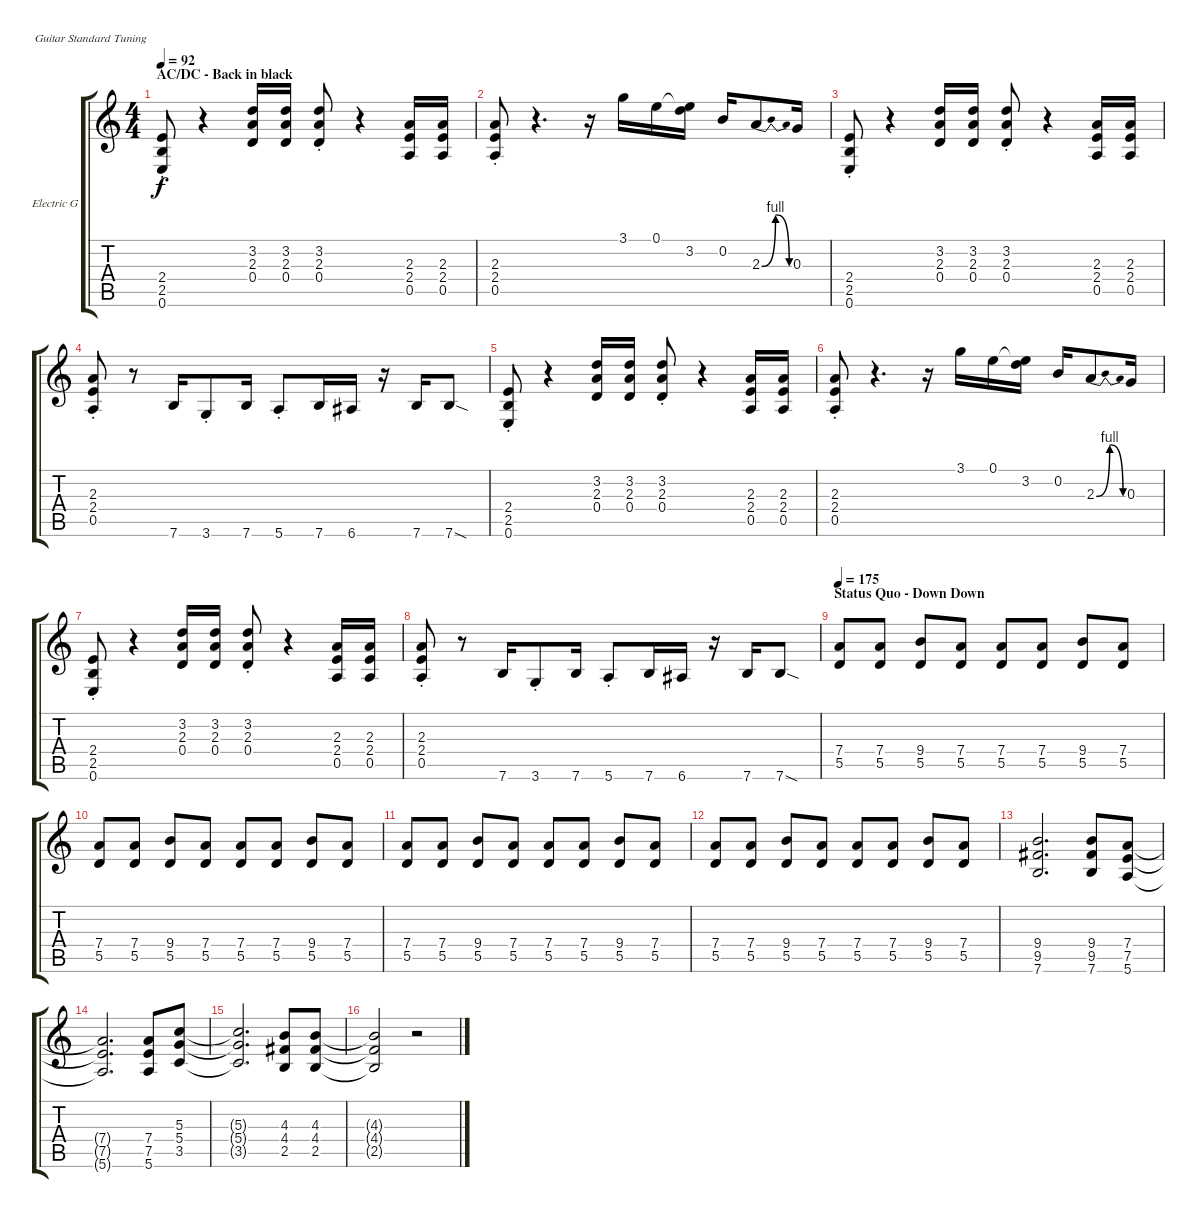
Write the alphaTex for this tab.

\defaultSystemsLayout 4
\bracketExtendMode groupsimilarinstruments
\firstSystemTrackNameOrientation horizontal
\otherSystemsTrackNameOrientation horizontal
\track ("Electric Guitar" "Electric G") {instrument electricguitarclean}
\staff {score tabs}
\tuning (E4 B3 G3 D3 A2 E2)
\ts (4 4)
\section ("" "AC/DC - Back in black")
\tempo 92
\clef g2
\ks c
(2.4 2.5 0.6{st}).8{dy f} r.4 (3.2 2.3 0.4).16 (3.2 2.3 0.4).16 (3.2 2.3{st} 0.4).8 r.4 (2.3 2.4 0.5).16 (2.3 2.4 0.5).16 |
(2.3 2.4{st} 0.5).8 r.4{d} r.16 3.1.16 0.1.16 (3.2 0.1{t}).16 0.2.16 2.3{be (bendrelease 0 0 10.2 4 20.4 4 30 0)}.8 0.3.16 |
(2.4 2.5{st} 0.6).8 r.4 (3.2 2.3 0.4).16 (3.2 2.3 0.4).16 (3.2 2.3{st} 0.4).8 r.4 (2.3 2.4 0.5).16 (2.3 2.4 0.5).16 |
(2.3{st} 2.4 0.5{st}).8 r.8 7.6.16 3.6{st}.8 7.6.16 5.6{st}.8 7.6.16 6.6.16 r.16 7.6.16 7.6{sod}.8 |
(2.4 2.5{st} 0.6).8 r.4 (3.2 2.3 0.4).16 (3.2 2.3 0.4).16 (3.2{st} 2.3 0.4).8 r.4 (2.3 2.4 0.5).16 (2.3 2.4 0.5).16 |
(2.3 2.4 0.5{st}).8 r.4{d} r.16 3.1.16 0.1.16 (3.2 0.1{t}).16 0.2.16 2.3{be (bendrelease 0 0 10.2 4 20.4 4 30 0)}.8 0.3.16 |
(2.4 2.5 0.6{st}).8 r.4 (3.2 2.3 0.4).16 (3.2 2.3 0.4).16 (3.2{st} 2.3 0.4).8 r.4 (2.3 2.4 0.5).16 (2.3 2.4 0.5).16 |
(2.3 2.4 0.5{st}).8 r.8 7.6.16 3.6{st}.8 7.6.16 5.6{st}.8 7.6.16 6.6.16 r.16 7.6.16 7.6{sod}.8 |
\section ("" "Status Quo - Down Down")
\tempo 175
(7.4 5.5).8 (7.4 5.5).8 (9.4 5.5).8 (7.4 5.5).8 (7.4 5.5).8 (7.4 5.5).8 (9.4 5.5).8 (7.4 5.5).8 |
(7.4 5.5).8 (7.4 5.5).8 (9.4 5.5).8 (7.4 5.5).8 (7.4 5.5).8 (7.4 5.5).8 (9.4 5.5).8 (7.4 5.5).8 |
(7.4 5.5).8 (7.4 5.5).8 (9.4 5.5).8 (7.4 5.5).8 (7.4 5.5).8 (7.4 5.5).8 (9.4 5.5).8 (7.4 5.5).8 |
(7.4 5.5).8 (7.4 5.5).8 (9.4 5.5).8 (7.4 5.5).8 (7.4 5.5).8 (7.4 5.5).8 (9.4 5.5).8 (7.4 5.5).8 |
(9.4 7.6 9.5).2{d} (9.4 7.6 9.5).8 (7.4 5.6 7.5).8 |
(7.4{t} 5.6{t} 7.5{t}).2{d} (7.4 5.6 7.5).8 (5.3 3.5 5.4).8 |
(5.3{t} 3.5{t} 5.4{t}).2{d} (4.3 2.5 4.4).8 (4.3 4.4 2.5).8 |
(4.3{t} 2.5{t} 4.4{t}).2 r.2
